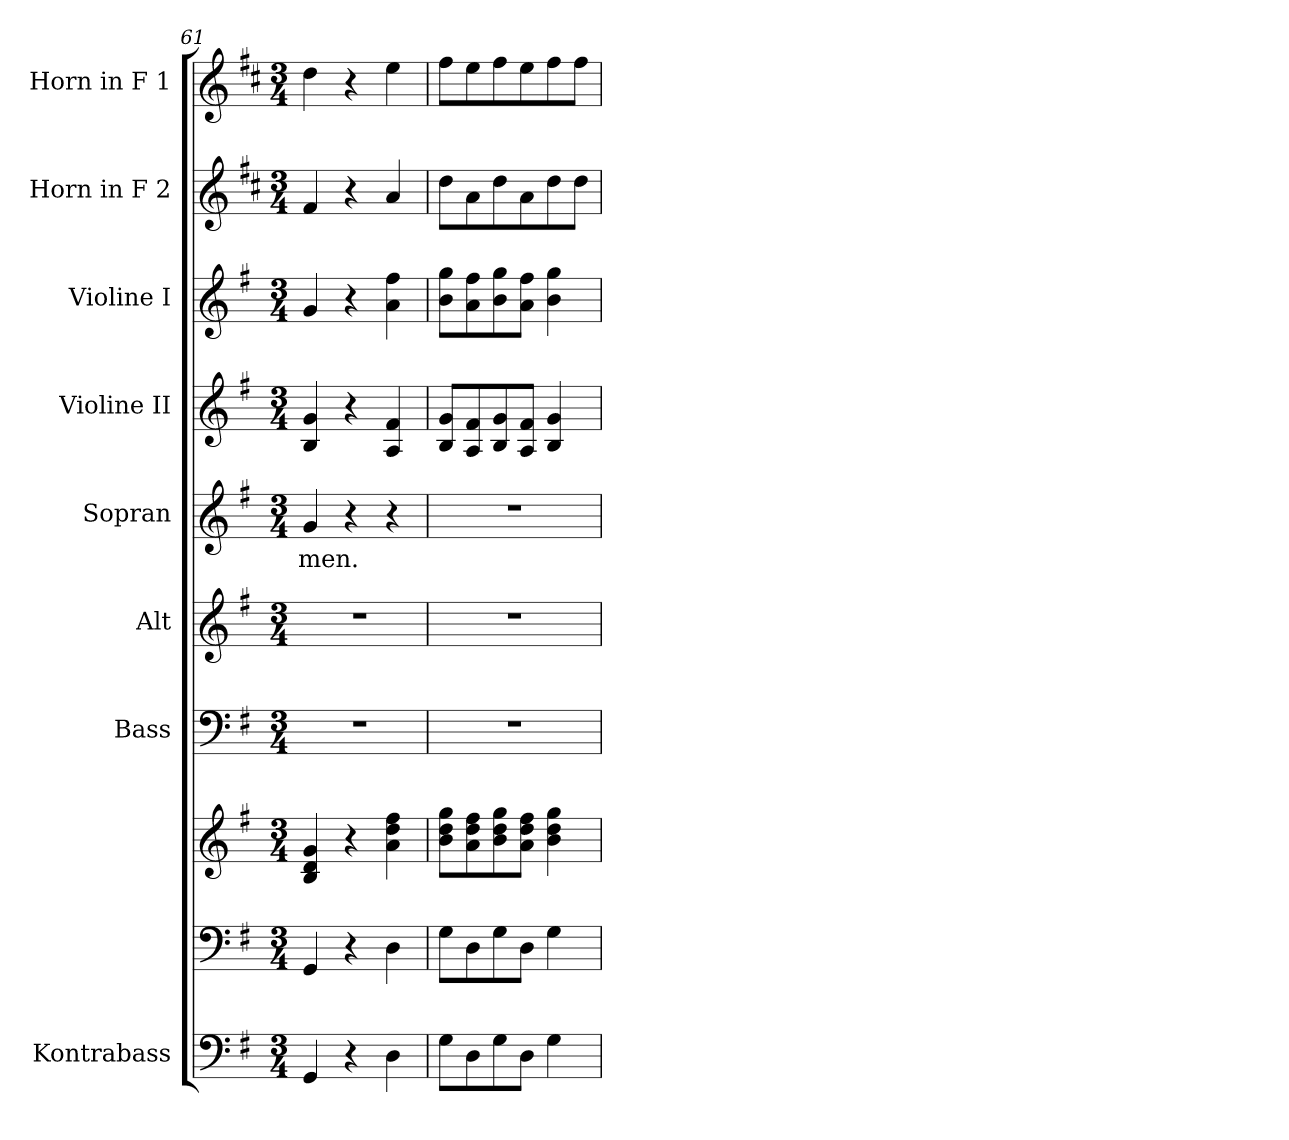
**kern	**kern	**kern	**kern	**kern	**kern	**text	**kern	**kern	**kern	**kern
*part9	*part8	*part8	*part7	*part6	*part5	*part5	*part4	*part3	*part2	*part1
*staff10	*staff9	*staff8	*staff7	*staff6	*staff5	*staff5	*staff4	*staff3	*staff2	*staff1
*I"Kontrabass	*	*	*I"Bass	*I"Alt	*I"Sopran	*	*I"Violine II	*I"Violine I	*I"Horn in F 2	*I"Horn in F 1
*I'Kb.	*	*	*I'B.	*I'A.	*I'S.	*	*I'Vl. II	*I'Vl. I	*	*
*clefF4	*clefF4	*clefG2	*clefF4	*clefG2	*clefG2	*	*clefG2	*clefG2	*clefG2	*clefG2
*ITrd7c12	*	*	*	*	*	*	*	*	*ITrd4c7	*ITrd4c7
*k[f#]	*k[f#]	*k[f#]	*k[f#]	*k[f#]	*k[f#]	*	*k[f#]	*k[f#]	*k[f#]	*k[f#]
*G:	*G:	*G:	*G:	*G:	*G:	*	*G:	*G:	*G:	*G:
*M3/4	*M3/4	*M3/4	*M3/4	*M3/4	*M3/4	*	*M3/4	*M3/4	*M3/4	*M3/4
=61	=61	=61	=61	=61	=61	=61	=61	=61	=61	=61
!	!	!	!	!	!	!LO:LY:b	!	!	!	!
4GGG/	4GG/	4B/ 4d/ 4g/	2.r	2.r	4g/	-men.	4B/ 4g/	4g/	4B/	4g\
4r	4r	4r	.	.	4r	.	4r	4r	4r	4r
4DD\	4D\	4a\ 4dd\ 4ff#\	.	.	4r	.	4A/ 4f#/	4a\ 4ff#\	4d/	4a\
=62	=62	=62	=62	=62	=62	=62	=62	=62	=62	=62
8GG\L	8G\L	8b\ 8dd\ 8gg\L	2.r	2.r	2.r	.	8B/ 8g/L	8b\ 8gg\L	8g\L	8b\L
8DD\	8D\	8a\ 8dd\ 8ff#\	.	.	.	.	8A/ 8f#/	8a\ 8ff#\	8d\	8a\
8GG\	8G\	8b\ 8dd\ 8gg\	.	.	.	.	8B/ 8g/	8b\ 8gg\	8g\	8b\
8DD\J	8D\J	8a\ 8dd\ 8ff#\J	.	.	.	.	8A/ 8f#/J	8a\ 8ff#\J	8d\	8a\
4GG\	4G\	4b\ 4dd\ 4gg\	.	.	.	.	4B/ 4g/	4b\ 4gg\	8g\	8b\
.	.	.	.	.	.	.	.	.	8g\J	8b\J
=	=	=	=	=	=	=	=	=	=	=
*-	*-	*-	*-	*-	*-	*-	*-	*-	*-	*-
